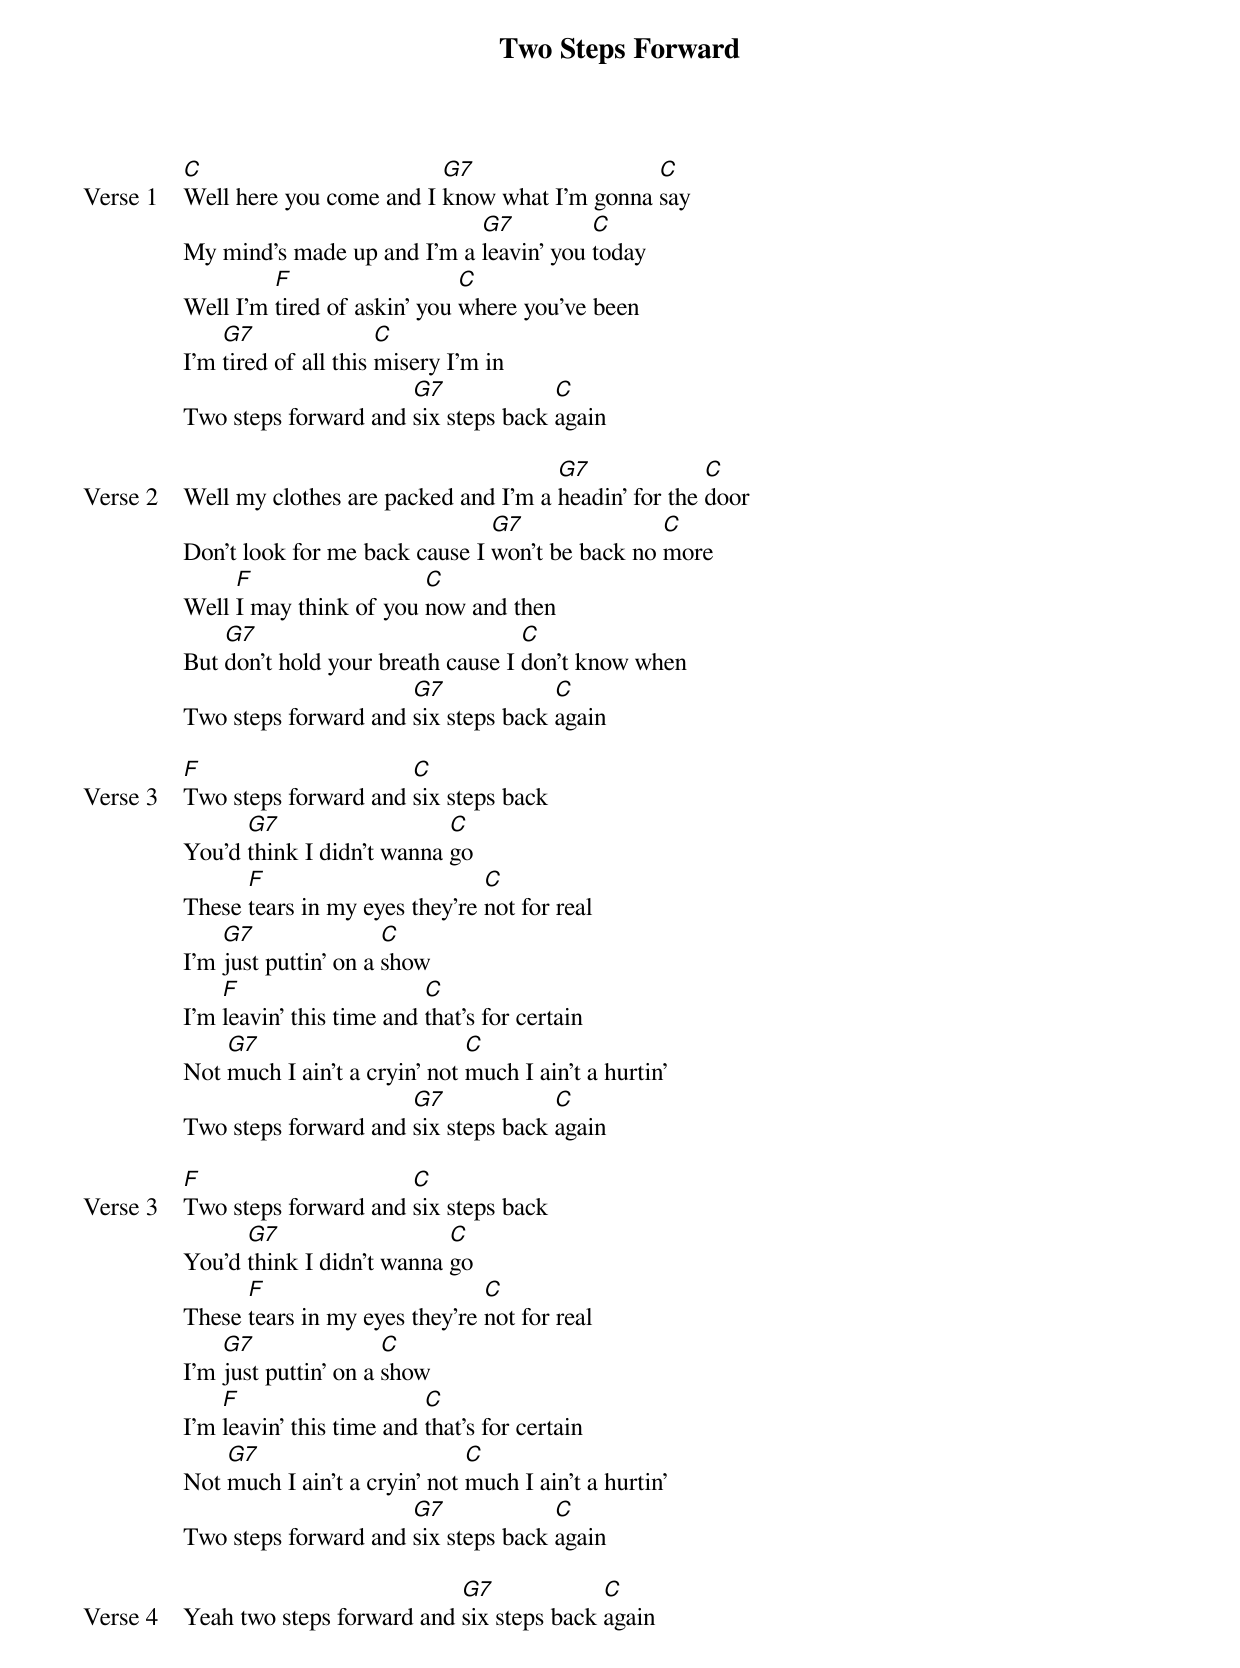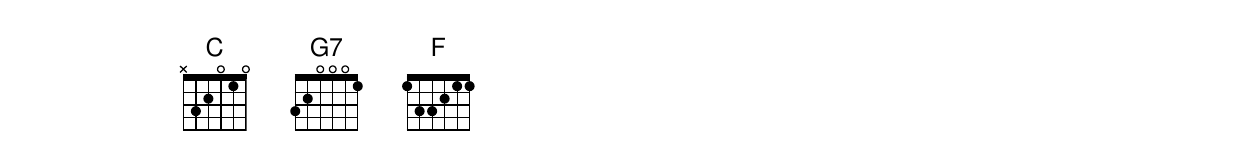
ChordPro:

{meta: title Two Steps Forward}
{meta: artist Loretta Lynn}

{start_of_verse: Verse 1}
[C]Well here you come and I [G7]know what I'm gonna [C]say
My mind's made up and I'm a [G7]leavin' you [C]today
Well I'm [F]tired of askin' you [C]where you've been
I’m [G7]tired of all this [C]misery I'm in
Two steps forward and [G7]six steps back [C]again
{end_of_verse}

{start_of_verse: Verse 2}
Well my clothes are packed and I'm a [G7]headin' for the [C]door
Don't look for me back cause I [G7]won't be back no [C]more
Well [F]I may think of you [C]now and then
But [G7]don't hold your breath cause I [C]don't know when
Two steps forward and [G7]six steps back [C]again
{end_of_verse}

{start_of_verse: Verse 3}
[F]Two steps forward and [C]six steps back
You'd [G7]think I didn't wanna [C]go
These [F]tears in my eyes they're [C]not for real
I'm [G7]just puttin' on a [C]show
I'm [F]leavin' this time and [C]that's for certain
Not [G7]much I ain't a cryin' not [C]much I ain't a hurtin'
Two steps forward and [G7]six steps back [C]again
{end_of_verse}

{start_of_verse: Verse 3}
[F]Two steps forward and [C]six steps back
You'd [G7]think I didn't wanna [C]go
These [F]tears in my eyes they're [C]not for real
I'm [G7]just puttin' on a [C]show
I'm [F]leavin' this time and [C]that's for certain
Not [G7]much I ain't a cryin' not [C]much I ain't a hurtin'
Two steps forward and [G7]six steps back [C]again
{end_of_verse}

{start_of_verse: Verse 4}
Yeah two steps forward and [G7]six steps back [C]again
{end_of_verse}
